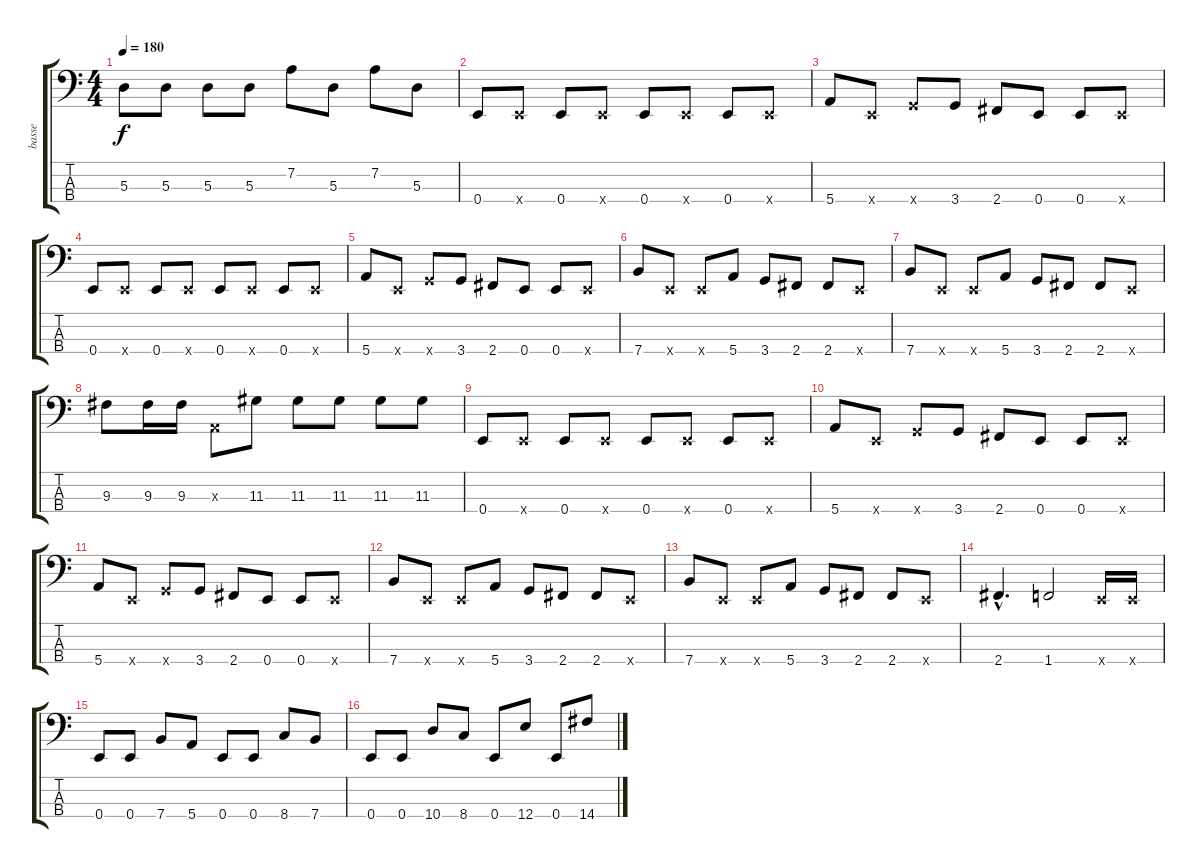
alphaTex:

\track ("basse" "basse") {instrument electricbasspick}
\staff {score tabs}
\tuning (G2 D2 A1 E1) {hide}
\ts (4 4)
\tempo 180
\clef f4
\ks c
5.3.8{dy f} 5.3.8 5.3.8 5.3.8 7.2.8 5.3.8 7.2.8 5.3.8 |
0.4.8 0.4{x}.8 0.4.8 0.4{x}.8 0.4.8 0.4{x}.8 0.4.8 0.4{x}.8 |
5.4.8 0.4{x}.8 3.4{x}.8 3.4.8 2.4.8 0.4.8 0.4.8 0.4{x}.8 |
0.4.8 0.4{x}.8 0.4.8 0.4{x}.8 0.4.8 0.4{x}.8 0.4.8 0.4{x}.8 |
5.4.8 0.4{x}.8 3.4{x}.8 3.4.8 2.4.8 0.4.8 0.4.8 0.4{x}.8 |
7.4.8 0.4{x}.8 0.4{x}.8 5.4.8 3.4.8 2.4.8 2.4.8 0.4{x}.8 |
7.4.8 0.4{x}.8 0.4{x}.8 5.4.8 3.4.8 2.4.8 2.4.8 0.4{x}.8 |
9.3.8 9.3.16 9.3.16 0.3{x}.8 11.3.8 11.3.8 11.3.8 11.3.8 11.3.8 |
0.4.8 0.4{x}.8 0.4.8 0.4{x}.8 0.4.8 0.4{x}.8 0.4.8 0.4{x}.8 |
5.4.8 0.4{x}.8 3.4{x}.8 3.4.8 2.4.8 0.4.8 0.4.8 0.4{x}.8 |
5.4.8 0.4{x}.8 3.4{x}.8 3.4.8 2.4.8 0.4.8 0.4.8 0.4{x}.8 |
7.4.8 0.4{x}.8 0.4{x}.8 5.4.8 3.4.8 2.4.8 2.4.8 0.4{x}.8 |
7.4.8 0.4{x}.8 0.4{x}.8 5.4.8 3.4.8 2.4.8 2.4.8 0.4{x}.8 |
2.4{hac}.4{d} 1.4.2 0.4{x}.16 0.4{x}.16 |
0.4.8 0.4.8 7.4.8 5.4.8 0.4.8 0.4.8 8.4.8 7.4.8 |
0.4.8 0.4.8 10.4.8 8.4.8 0.4.8 12.4.8 0.4.8 14.4.8
